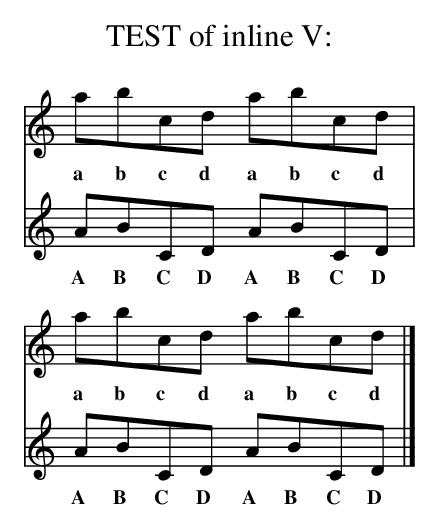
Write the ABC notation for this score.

X:1
T: TEST of inline V:
K: Am
V:1 abcd abcd |
w:  a b c d  a b c d |
V:2 ABCD ABCD |
w:  A B C D  A B C D |
V:1 abcd abcd |]
w:  a b c d  a b c d |]
V:2 ABCD ABCD |]
w:  A B C D  A B C D |]
